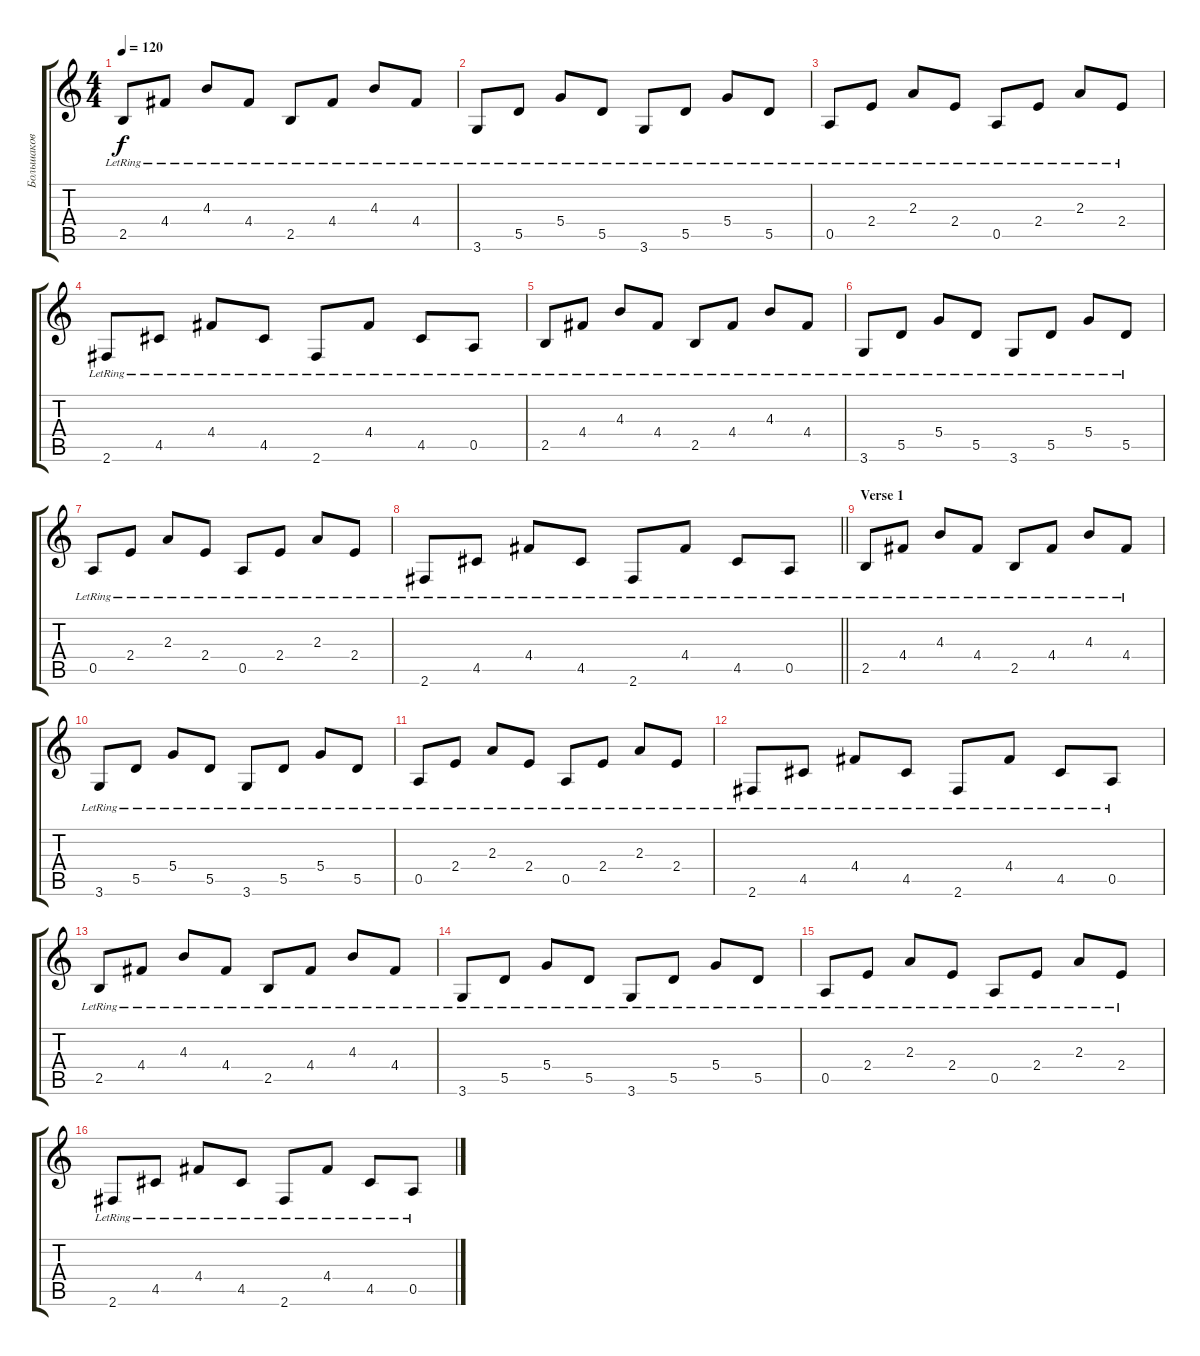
\track ("Большаков Михаил  ( Электро гитара )" "Большаков ") {instrument electricguitarjazz}
\staff {score tabs}
\tuning (E4 B3 G3 D3 A2 E2) {hide}
\ts (4 4)
\tempo 120
\clef g2
\ks c
2.5{lr}.8{dy f} 4.4{lr}.8 4.3{lr}.8 4.4{lr}.8 2.5{lr}.8 4.4{lr}.8 4.3{lr}.8 4.4{lr}.8 |
3.6{lr}.8 5.5{lr}.8 5.4{lr}.8 5.5{lr}.8 3.6{lr}.8 5.5{lr}.8 5.4{lr}.8 5.5{lr}.8 |
0.5{lr}.8 2.4{lr}.8 2.3{lr}.8 2.4{lr}.8 0.5{lr}.8 2.4{lr}.8 2.3{lr}.8 2.4{lr}.8 |
2.6{lr}.8 4.5{lr}.8 4.4{lr}.8 4.5{lr}.8 2.6{lr}.8 4.4{lr}.8 4.5{lr}.8 0.5{lr}.8 |
2.5{lr}.8 4.4{lr}.8 4.3{lr}.8 4.4{lr}.8 2.5{lr}.8 4.4{lr}.8 4.3{lr}.8 4.4{lr}.8 |
3.6{lr}.8 5.5{lr}.8 5.4{lr}.8 5.5{lr}.8 3.6{lr}.8 5.5{lr}.8 5.4{lr}.8 5.5{lr}.8 |
0.5{lr}.8 2.4{lr}.8 2.3{lr}.8 2.4{lr}.8 0.5{lr}.8 2.4{lr}.8 2.3{lr}.8 2.4{lr}.8 |
\barLineRight lightlight
2.6{lr}.8 4.5{lr}.8 4.4{lr}.8 4.5{lr}.8 2.6{lr}.8 4.4{lr}.8 4.5{lr}.8 0.5{lr}.8 |
\section ("" "Verse 1")
2.5{lr}.8 4.4{lr}.8 4.3{lr}.8 4.4{lr}.8 2.5{lr}.8 4.4{lr}.8 4.3{lr}.8 4.4{lr}.8 |
3.6{lr}.8 5.5{lr}.8 5.4{lr}.8 5.5{lr}.8 3.6{lr}.8 5.5{lr}.8 5.4{lr}.8 5.5{lr}.8 |
0.5{lr}.8 2.4{lr}.8 2.3{lr}.8 2.4{lr}.8 0.5{lr}.8 2.4{lr}.8 2.3{lr}.8 2.4{lr}.8 |
2.6{lr}.8 4.5{lr}.8 4.4{lr}.8 4.5{lr}.8 2.6{lr}.8 4.4{lr}.8 4.5{lr}.8 0.5{lr}.8 |
2.5{lr}.8 4.4{lr}.8 4.3{lr}.8 4.4{lr}.8 2.5{lr}.8 4.4{lr}.8 4.3{lr}.8 4.4{lr}.8 |
3.6{lr}.8 5.5{lr}.8 5.4{lr}.8 5.5{lr}.8 3.6{lr}.8 5.5{lr}.8 5.4{lr}.8 5.5{lr}.8 |
0.5{lr}.8 2.4{lr}.8 2.3{lr}.8 2.4{lr}.8 0.5{lr}.8 2.4{lr}.8 2.3{lr}.8 2.4{lr}.8 |
2.6{lr}.8 4.5{lr}.8 4.4{lr}.8 4.5{lr}.8 2.6{lr}.8 4.4{lr}.8 4.5{lr}.8 0.5{lr}.8
